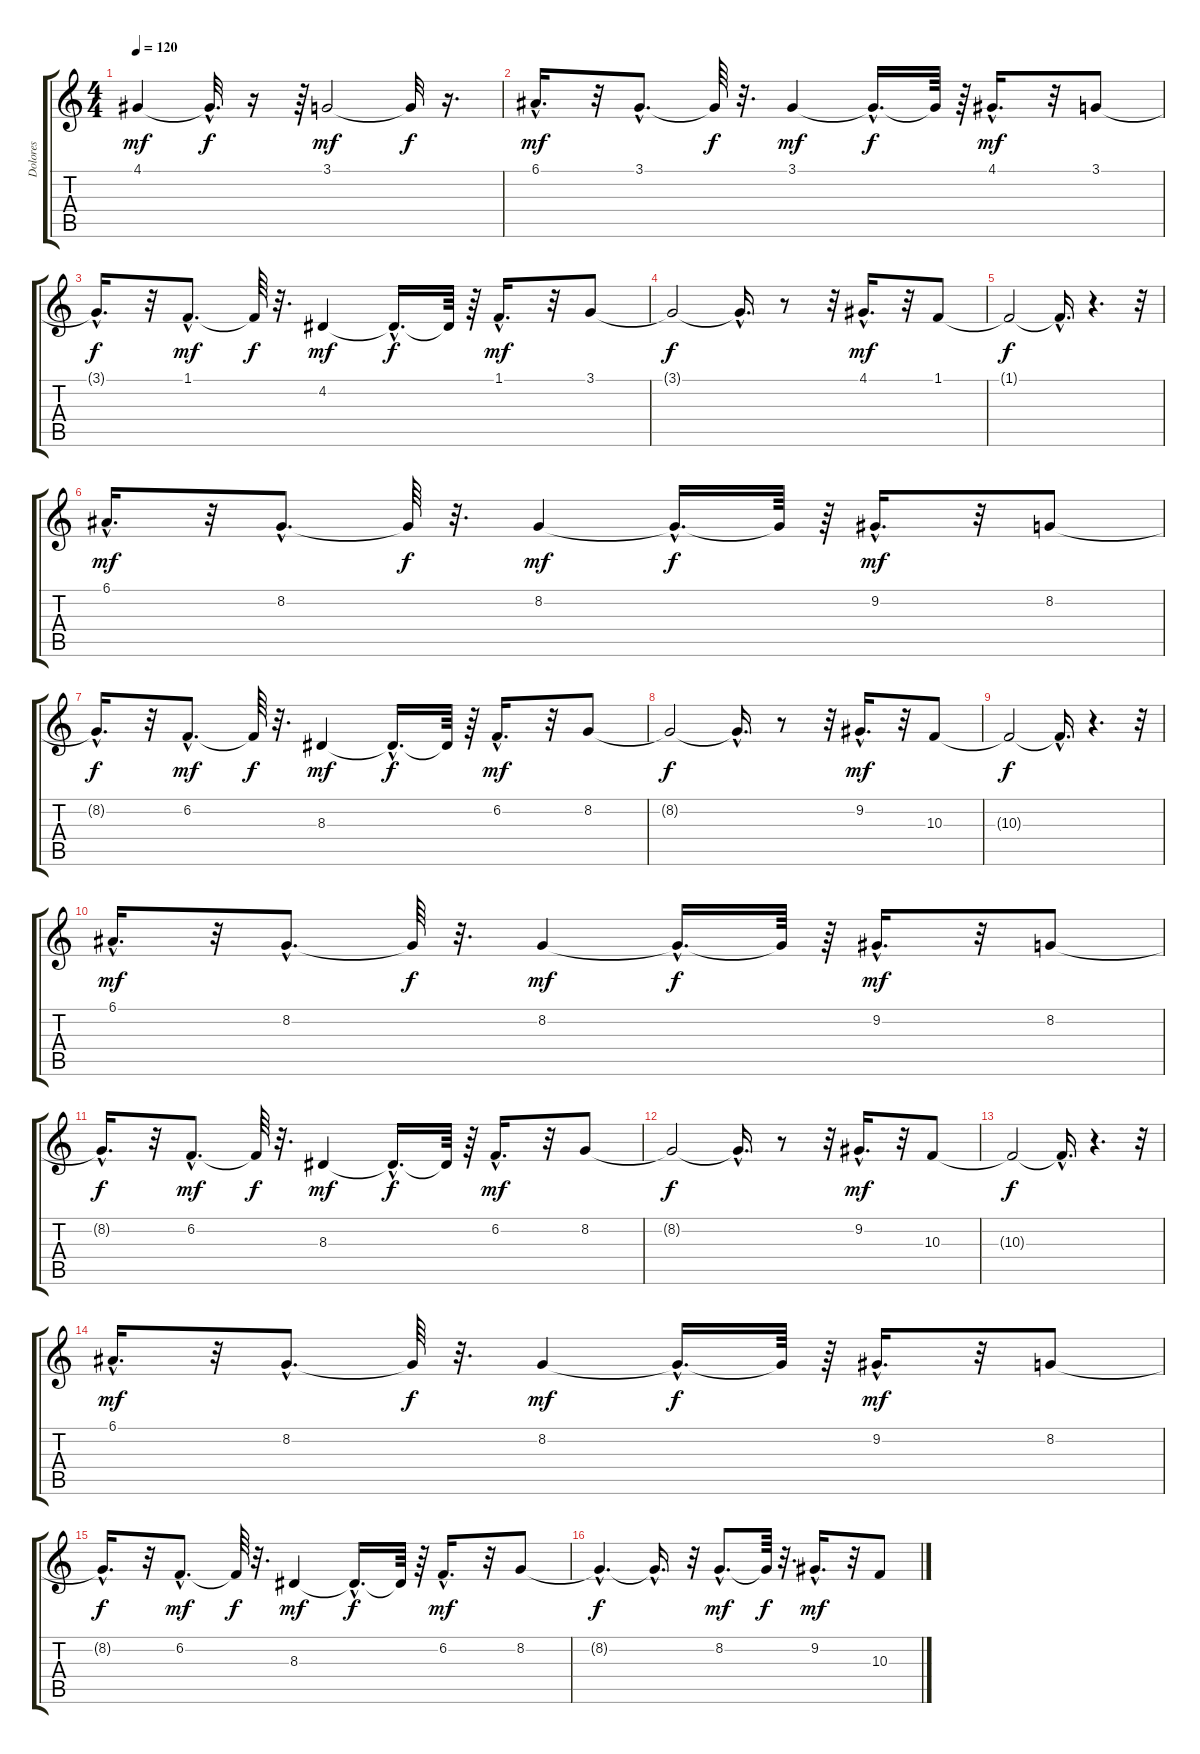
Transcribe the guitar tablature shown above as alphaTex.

\track ("Dolores" "Dolores") {instrument panflute}
\staff {score tabs}
\tuning (E4 B3 G3 D3 A2 E2) {hide}
\ts (4 4)
\tempo 120
\clef g2
\ks c
4.1.4{dy mf} 4.1{hac t}.32{d dy f} r.16 r.64 3.1.2{dy mf} 3.1{t}.32{dy f} r.16{d} |
6.1{hac}.16{d dy mf} r.32 3.1{hac}.8{d} 3.1{t}.64{dy f} r.32{d} 3.1.4{dy mf} 3.1{hac t}.16{d dy f} 3.1{t}.64 r.64 4.1{hac}.16{d dy mf} r.32 3.1.8 |
3.1{hac t}.16{d dy f} r.32 1.1{hac}.8{d dy mf} 1.1{t}.64{dy f} r.32{d} 4.2.4{dy mf} 4.2{hac t}.16{d dy f} 4.2{t}.64 r.64 1.1{hac}.16{d dy mf} r.32 3.1.8 |
3.1{t}.2{dy f} 3.1{hac t}.16{d} r.8 r.32 4.1{hac}.16{d dy mf} r.32 1.1.8 |
1.1{t}.2{dy f} 1.1{hac t}.16{d} r.4{d} r.32 |
6.1{hac}.16{d dy mf} r.32 8.2{hac}.8{d} 8.2{t}.64{dy f} r.32{d} 8.2.4{dy mf} 8.2{hac t}.16{d dy f} 8.2{t}.64 r.64 9.2{hac}.16{d dy mf} r.32 8.2.8 |
8.2{hac t}.16{d dy f} r.32 6.2{hac}.8{d dy mf} 6.2{t}.64{dy f} r.32{d} 8.3.4{dy mf} 8.3{hac t}.16{d dy f} 8.3{t}.64 r.64 6.2{hac}.16{d dy mf} r.32 8.2.8 |
8.2{t}.2{dy f} 8.2{hac t}.16{d} r.8 r.32 9.2{hac}.16{d dy mf} r.32 10.3.8 |
10.3{t}.2{dy f} 10.3{hac t}.16{d} r.4{d} r.32 |
6.1{hac}.16{d dy mf} r.32 8.2{hac}.8{d} 8.2{t}.64{dy f} r.32{d} 8.2.4{dy mf} 8.2{hac t}.16{d dy f} 8.2{t}.64 r.64 9.2{hac}.16{d dy mf} r.32 8.2.8 |
8.2{hac t}.16{d dy f} r.32 6.2{hac}.8{d dy mf} 6.2{t}.64{dy f} r.32{d} 8.3.4{dy mf} 8.3{hac t}.16{d dy f} 8.3{t}.64 r.64 6.2{hac}.16{d dy mf} r.32 8.2.8 |
8.2{t}.2{dy f} 8.2{hac t}.16{d} r.8 r.32 9.2{hac}.16{d dy mf} r.32 10.3.8 |
10.3{t}.2{dy f} 10.3{hac t}.16{d} r.4{d} r.32 |
6.1{hac}.16{d dy mf} r.32 8.2{hac}.8{d} 8.2{t}.64{dy f} r.32{d} 8.2.4{dy mf} 8.2{hac t}.16{d dy f} 8.2{t}.64 r.64 9.2{hac}.16{d dy mf} r.32 8.2.8 |
8.2{hac t}.16{d dy f} r.32 6.2{hac}.8{d dy mf} 6.2{t}.64{dy f} r.32{d} 8.3.4{dy mf} 8.3{hac t}.16{d dy f} 8.3{t}.64 r.64 6.2{hac}.16{d dy mf} r.32 8.2.8 |
8.2{hac t}.4{d dy f} 8.2{hac t}.16{d} r.32 8.2{hac}.8{d dy mf} 8.2{t}.64{dy f} r.32{d} 9.2{hac}.16{d dy mf} r.32 10.3.8
